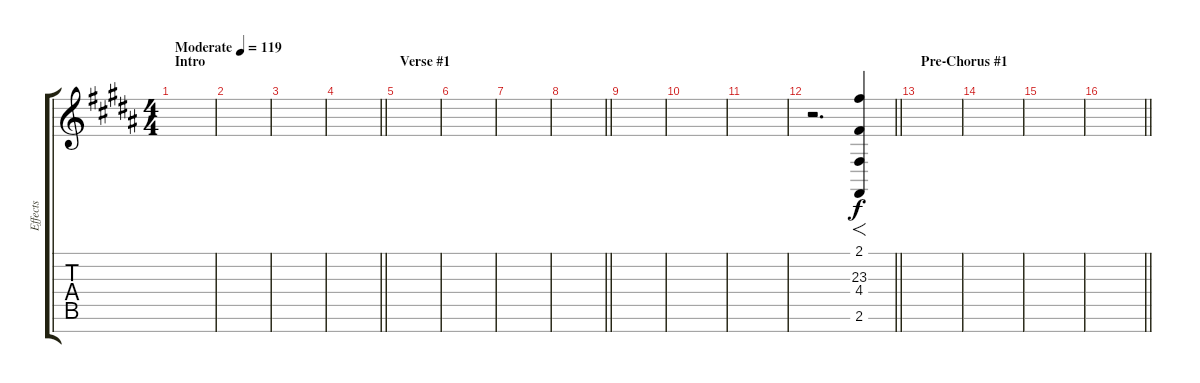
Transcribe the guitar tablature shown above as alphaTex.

\track ("Effects" "Effects") {instrument fx8scifi}
\staff {score tabs}
\tuning (E4 B3 G3 D3 A2 E2 B1) {hide}
\ts (4 4)
\section ("" "Intro")
\tempo (119 "Moderate")
\clef g2
\ks b
|
|
|
\barLineRight lightlight
|
\section ("" "Verse #1")
|
|
|
\barLineRight lightlight
|
|
|
|
\barLineRight lightlight
r.2{d} (2.1 23.3 4.4 2.6).4{f} |
\section ("" "Pre-Chorus #1")
|
|
|
\barLineRight lightlight
